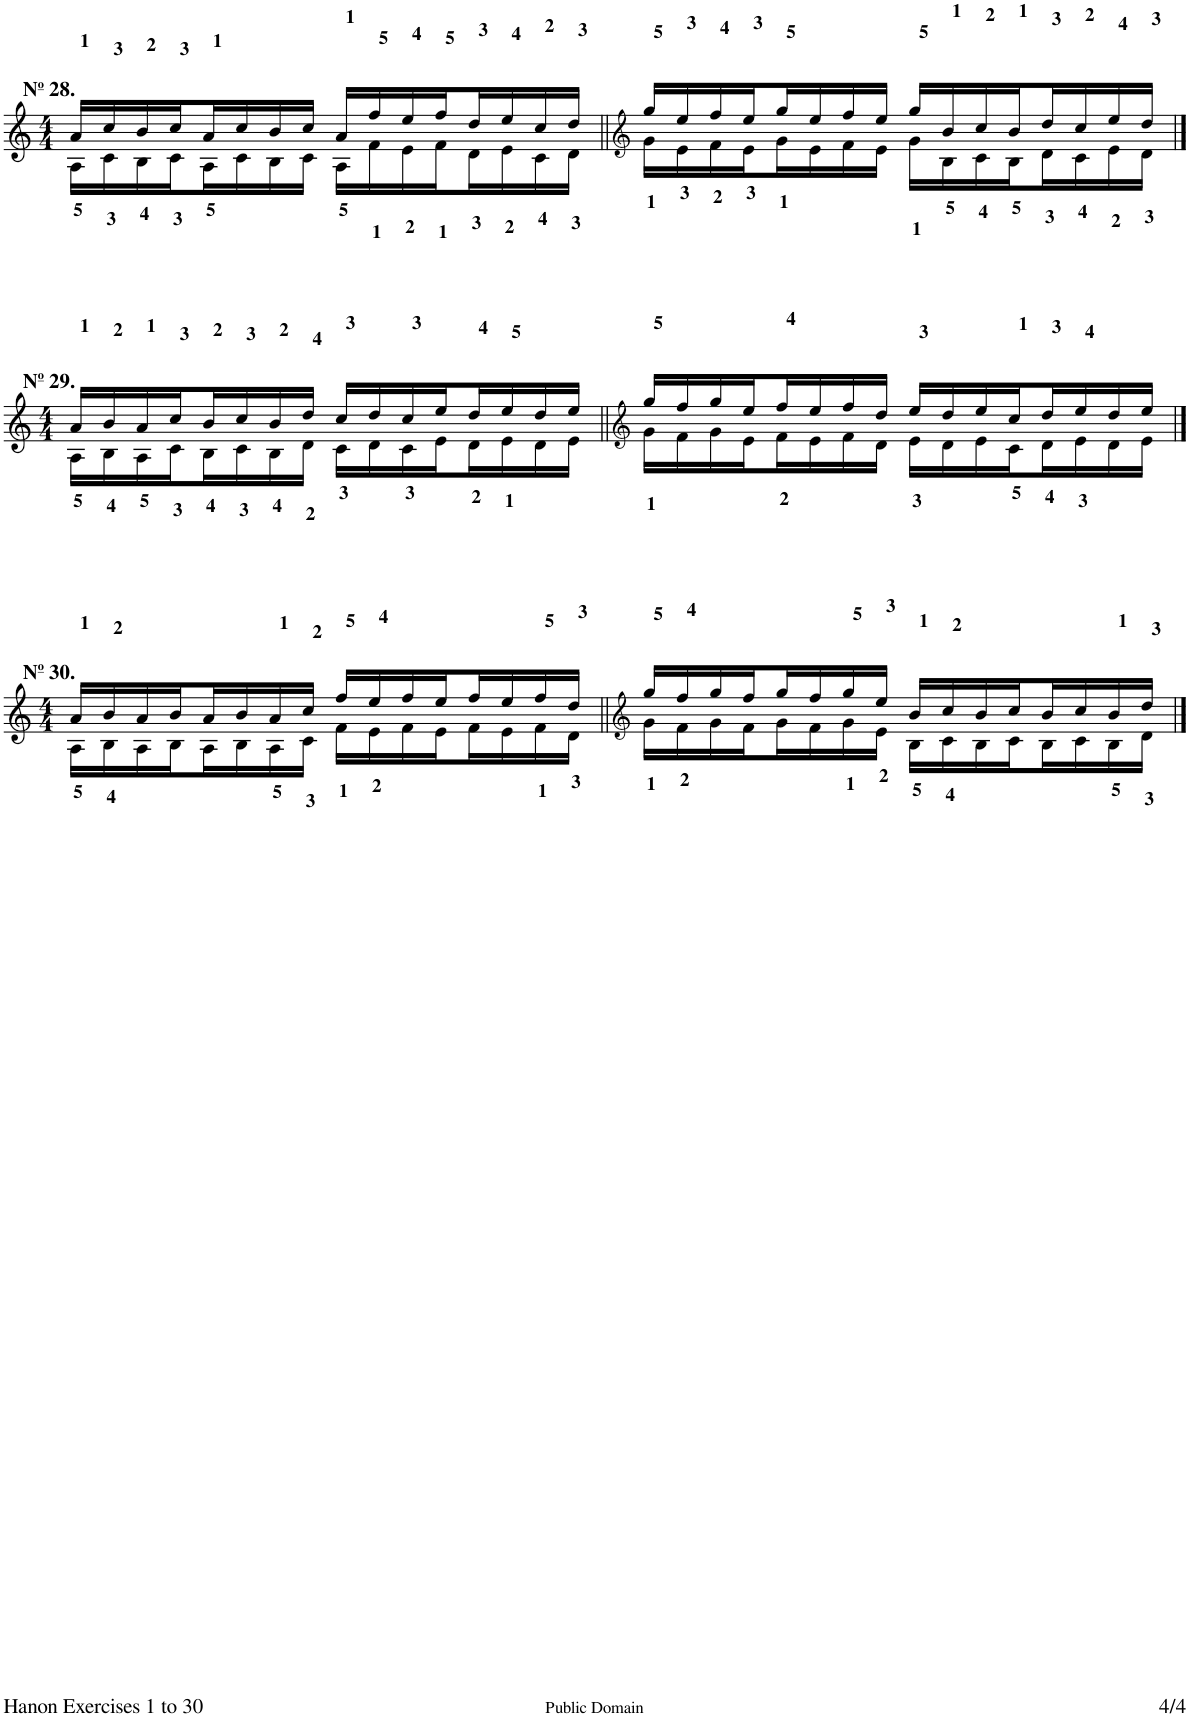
**kern
*part1
*staff1
*I"P1
!!LO:PB:g=z
*clefF4
*k[]
*M4/4
=1
*^
!LO:TX:a:B:t=N	!
!LO:TX:a:t=o	!
!LO:TX:a:t=28.	!
16C/LL	16CC<\LL
16E/	16EE<\
16D/	16DD<\
16E/J	16EE<\J
16C/L	16CC<\L
16E/	16EE\
16D/	16DD\
16E/JJ	16EE\JJ
16C/LL	16CC<\LL
16A/	16AA<\
16G/	16GG<\
16A/J	16AA<\J
16F/L	16FF<\L
16G/	16GG<\
16E/	16EE<\
16F/JJ	16FF<\JJ
=2||	=2||
*clefG2	*
16gg/LL	16g<\LL
16ee/	16e<\
16ff/	16f<\
16ee/J	16e<\J
16gg/L	16g<\L
16ee/	16e\
16ff/	16f\
16ee/JJ	16e\JJ
16gg/LL	16g<\LL
16b/	16B<\
16cc/	16c<\
16b/J	16B<\J
16dd/L	16d<\L
16cc/	16c<\
16ee/	16e<\
16dd/JJ	16d<\JJ
!!LO:LB:g=z	!!
==1	==1
*clefF4	*
*M4/4	*
!LO:TX:a:B:t=N	!
!LO:TX:a:t=o	!
!LO:TX:a:t=29.	!
16C/LL	16CC<\LL
16D/	16DD<\
16C/	16CC<\
16E/J	16EE<\J
16D/L	16DD<\L
16E/	16EE<\
16D/	16DD<\
16F/JJ	16FF<\JJ
16E/LL	16EE<\LL
16F/	16FF\
16E/	16EE<\
16G/J	16GG\J
16F/L	16FF<\L
16G/	16GG<\
16F/	16FF\
16G/JJ	16GG\JJ
=2||	=2||
*clefG2	*
16gg/LL	16g<\LL
16ff/	16f\
16gg/	16g\
16ee/J	16e\J
16ff/L	16f<\L
16ee/	16e\
16ff/	16f\
16dd/JJ	16d\JJ
16ee/LL	16e<\LL
16dd/	16d\
16ee/	16e\
16cc/J	16c<\J
16dd/L	16d<\L
16ee/	16e<\
16dd/	16d\
16ee/JJ	16e\JJ
!!LO:LB:g=z	!!
==1	==1
*clefF4	*
*M4/4	*
!LO:TX:a:B:t=N	!
!LO:TX:a:t=o	!
!LO:TX:a:t=30.	!
16C/LL	16CC<\LL
16D/	16DD<\
16C/	16CC\
16D/J	16DD\J
16C/L	16CC\L
16D/	16DD\
16C/	16CC<\
16E/JJ	16EE<\JJ
16A/LL	16AA<\LL
16G/	16GG<\
16A/	16AA\
16G/J	16GG\J
16A/L	16AA\L
16G/	16GG\
16A/	16AA<\
16F/JJ	16FF<\JJ
=2||	=2||
*clefG2	*
16gg/LL	16g<\LL
16ff/	16f<\
16gg/	16g\
16ff/J	16f\J
16gg/L	16g\L
16ff/	16f\
16gg/	16g<\
16ee/JJ	16e<\JJ
16b/LL	16B<\LL
16cc/	16c<\
16b/	16B\
16cc/J	16c\J
16b/L	16B\L
16cc/	16c\
16b/	16B<\
16dd/JJ	16d<\JJ
*v	*v
==
*-
